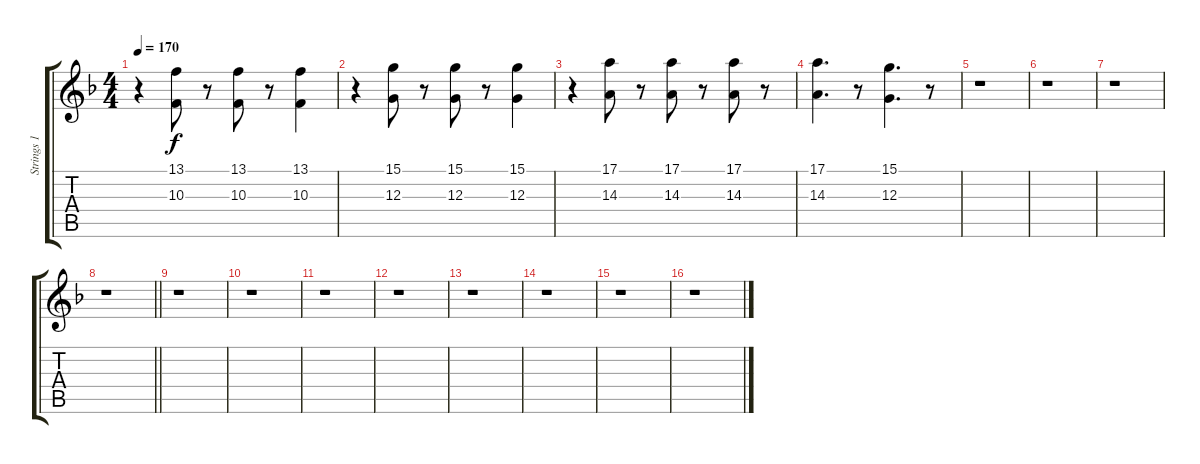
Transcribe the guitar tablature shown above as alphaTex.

\track ("Strings 1" "Strings 1") {instrument stringensemble1}
\staff {score tabs}
\tuning (E4 B3 G3 D3 A2 E2) {hide}
\ts (4 4)
\tempo 170
\clef g2
\ks f
r.4{dy f} (13.1 10.3).8 r.8 (13.1 10.3).8 r.8 (13.1 10.3).4 |
r.4 (15.1 12.3).8 r.8 (15.1 12.3).8 r.8 (15.1 12.3).4 |
r.4 (17.1 14.3).8 r.8 (17.1 14.3).8 r.8 (17.1 14.3).8 r.8 |
(17.1 14.3).4{d} r.8 (15.1 12.3).4{d} r.8 |
r.1 |
r.1 |
r.1 |
\barLineRight lightlight
r.1 |
r.1 |
r.1 |
r.1 |
r.1 |
r.1 |
r.1 |
r.1 |
r.1
